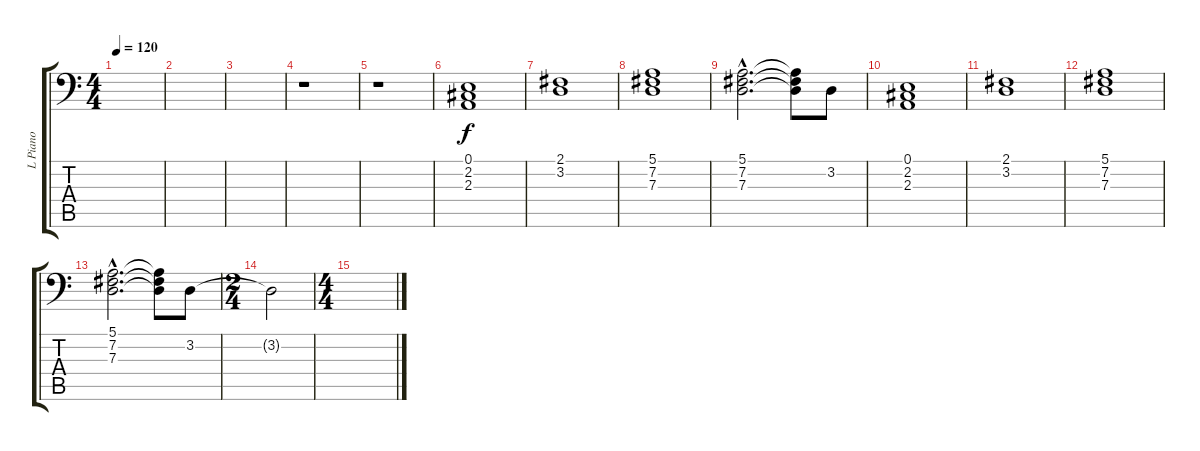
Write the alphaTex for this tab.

\track ("L Piano" "L Piano") {instrument acousticgrandpiano}
\staff {score tabs}
\tuning (E3 B2 G2 D2 A1 E1) {hide}
\ts (4 4)
\tempo 120
\clef f4
\ks c
|
|
|
r.1 |
r.1 |
(0.1 2.2 2.3).1 |
(2.1 3.2).1 |
(5.1 7.2 7.3).1 |
(5.1{hac} 7.2{hac} 7.3{hac}).2{d} (5.1{t} 7.2{t} 7.3{t}).8 3.2.8 |
(0.1 2.2 2.3).1 |
(2.1 3.2).1 |
(5.1 7.2 7.3).1 |
(5.1{hac} 7.2{hac} 7.3{hac}).2{d} (5.1{t} 7.2{t} 7.3{t}).8 3.2.8 |
\ts (2 4)
3.2{t}.2 |
\ts (4 4)
